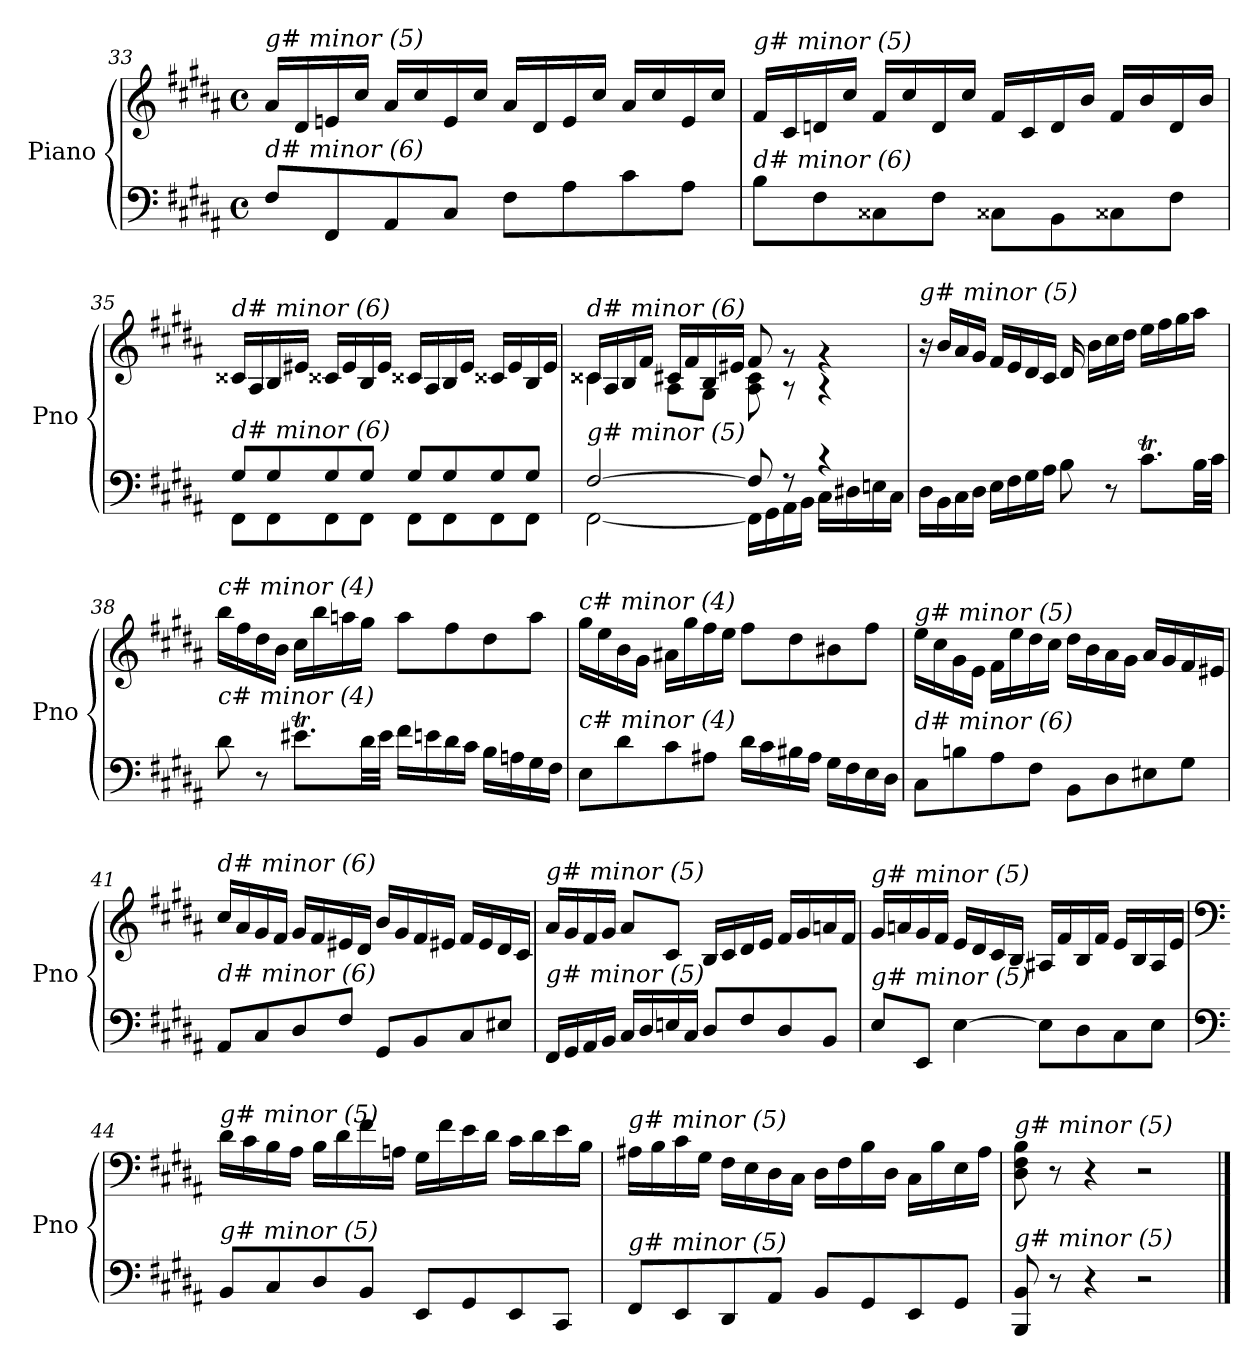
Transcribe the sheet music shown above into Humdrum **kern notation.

**kern	**kern
*part1	*part1
*staff2	*staff1
*I"Piano	*
*I'Pno	*
!!LO:PB:g=z
*clefF4	*clefG2
*k[f#c#g#d#a#]	*k[f#c#g#d#a#]
*M4/4	*M4/4
*met(c)	*met(c)
=33	=33
!	!LO:TX:i:t=g# minor (5)
!LO:TX:i:t=d# minor (6)	!
8F#/L	16a#/LL
.	16d#/
8FF#/	16en/
.	16cc#/JJ
8AA#/	16a#/LL
.	16cc#/
8C#/J	16e/
.	16cc#/JJ
8F#\L	16a#/LL
.	16d#/
8A#\	16e/
.	16cc#/JJ
8c#\	16a#/LL
.	16cc#/
8A#\J	16e/
.	16cc#/JJ
=34	=34
!	!LO:TX:i:t=g# minor (5)
!LO:TX:i:t=d# minor (6)	!
8B\L	16f#/LL
.	16c#/
8F#\	16dn/
.	16cc#/JJ
8C##Xi\	16f#/LL
.	16cc#/
8F#\J	16d/
.	16cc#/JJ
8C##Xi\L	16f#/LL
.	16c#/
8BB\	16d/
.	16b/JJ
8C##Xi\	16f#/LL
.	16b/
8F#\J	16d/
.	16b/JJ
=35	=35
*^	*
!	!	!LO:TX:i:t=d# minor (6)
!LO:TX:i:t=d# minor (6)	!	!
8G#/L	8FF#\L	16c##Xi/LL
.	.	16A#/
8G#/	8FF#\	16B/
.	.	16e#X/JJ
8G#/	8FF#\	16c##Xi/LL
.	.	16e#/
8G#/J	8FF#\J	16B/
.	.	16e#/JJ
8G#/L	8FF#\L	16c##Xi/LL
.	.	16A#/
8G#/	8FF#\	16B/
.	.	16e#/JJ
8G#/	8FF#\	16c##Xi/LL
.	.	16e#/
8G#/J	8FF#\J	16B/
.	.	16e#/JJ
!!LO:LB:g=z
=36	=36	=36
*	*	*^
!	!	!LO:TX:i:t=d# minor (6)	!
!LO:TX:i:t=g# minor (5)	!	!	!
[2F#/	[2FF#\	16c##Xi/LL	4c##Xi\
.	.	16A#/	.
.	.	16B/	.
.	.	16f#/JJ	.
.	.	16c#/LL	8A#\L
.	.	16f#/	.
.	.	16B/	8G#\J
.	.	16e#X/JJ	.
8F#/]	16FF#\LL]	8f#/	8A#\ 8c#\
.	16GG#\	.	.
8r	16AA#\	8rg	8r
.	16BB\JJ	.	.
4r	16C#\LL	4rg	4r
.	16D#X\	.	.
.	16En\	.	.
.	16C#\JJ	.	.
*	*	*v	*v
=37	=37	=37
!	!	!LO:TX:i:t=g# minor (5)
!LO:TX:i:t=g# minor (5)	!	!
*v	*v	*
16D#\LL	16r
16BB\	16b/LL
16C#\	16a#/
16D#\JJ	16g#/JJ
16E\LL	16f#/LL
16F#\	16e/
16G#\	16d#/
16A#\JJ	16c#/JJ
8B\	16d#/
.	16b\LL
8r	16cc#\
.	16dd#\JJ
8.c#T\L	16ee\LL
.	16ff#\
.	16gg#\
32B\LL	16aa#\JJ
32c#\JJJ	.
=38	=38
!	!LO:TX:i:t=c# minor (4)
!LO:TX:i:t=c# minor (4)	!
8d#\	16bb\LL
.	16ff#\
8r	16dd#\
.	16b\JJ
8.e#Xt\L	16cc#\LL
.	16bb\
.	16aan\
32d#\LL	16gg#\JJ
32e#\JJJ	.
16f#\LL	8aa\L
16en\	.
16d#\	8ff#\
16c#\JJ	.
16B\LL	8dd#\
16An\	.
16G#\	8aa\J
16F#\JJ	.
!!LO:LB:g=z
=39	=39
!	!LO:TX:i:t=c# minor (4)
!LO:TX:i:t=c# minor (4)	!
8E\L	16gg#\LL
.	16ee\
8d#\	16b\
.	16g#\JJ
8c#\	16a#X\LL
.	16gg#\
8A#X\J	16ff#\
.	16ee\JJ
16d#\LL	8ff#\L
16c#\	.
16B#X\	8dd#\
16A#\JJ	.
16G#\LL	8b#X\
16F#\	.
16E\	8ff#\J
16D#\JJ	.
=40	=40
!	!LO:TX:i:t=g# minor (5)
!LO:TX:i:t=d# minor (6)	!
8C#\L	16ee\LL
.	16cc#\
8Bn\	16g#\
.	16e\JJ
8A#\	16f#\LL
.	16ee\
8F#\J	16dd#\
.	16cc#\JJ
8BB\L	16dd#\LL
.	16b\
8D#\	16a#\
.	16g#\JJ
8E#X\	16a#/LL
.	16g#/
8G#\J	16f#/
.	16e#X/JJ
=41	=41
!	!LO:TX:i:t=d# minor (6)
!LO:TX:i:t=d# minor (6)	!
8AA#/L	16cc#/LL
.	16a#/
8C#/	16g#/
.	16f#/JJ
8D#/	16g#/LL
.	16f#/
8F#/J	16e#X/
.	16d#/JJ
8GG#/L	16b/LL
.	16g#/
8BB/	16f#/
.	16e#X/JJ
8C#/	16f#/LL
.	16e#/
8E#X/J	16d#/
.	16c#/JJ
!!LO:LB:g=z
=42	=42
!	!LO:TX:i:t=g# minor (5)
!LO:TX:i:t=g# minor (5)	!
16FF#/LL	16a#/LL
16GG#/	16g#/
16AA#/	16f#/
16BB/JJ	16g#/JJ
16C#/LL	8a#/L
16D#/	.
16En/	8c#/J
16C#/JJ	.
8D#/L	16B/LL
.	16c#/
8F#/	16d#/
.	16e/JJ
8D#/	16f#/LL
.	16g#/
8BB/J	16an/
.	16f#/JJ
=43	=43
!	!LO:TX:i:t=g# minor (5)
!LO:TX:i:t=g# minor (5)	!
8E/L	16g#/LL
.	16an/
8EE/J	16g#/
.	16f#/JJ
[4E\	16e/LL
.	16d#/
.	16c#/
.	16B/JJ
8E\L]	16A#X/LL
.	16f#/
8D#\	16B/
.	16f#/JJ
8C#\	16e/LL
.	16B/
8E\J	16A#/
.	16e/JJ
!!LO:LB:g=z
=44	=44
*clefF4	*clefF4
!	!LO:TX:i:t=g# minor (5)
!LO:TX:i:t=g# minor (5)	!
8BB/L	16d#\LL
.	16c#\
8C#/	16B\
.	16A#\JJ
8D#/	16B\LL
.	16d#\
8BB/J	16f#\
.	16An\JJ
8EE/L	16G#\LL
.	16f#\
8GG#/	16e\
.	16d#\JJ
8EE/	16c#\LL
.	16d#\
8CC#/J	16e\
.	16B\JJ
=45	=45
!	!LO:TX:i:t=g# minor (5)
!LO:TX:i:t=g# minor (5)	!
8FF#/L	16A#X\LL
.	16B\
8EE/	16c#\
.	16G#\JJ
8DD#/	16F#\LL
.	16E\
8AA#/J	16D#\
.	16C#\JJ
8BB/L	16D#\LL
.	16F#\
8GG#/	16B\
.	16D#\JJ
8EE/	16C#\LL
.	16B\
8GG#/J	16E\
.	16A#\JJ
=46	=46
!	!LO:TX:i:t=g# minor (5)
!LO:TX:i:t=g# minor (5)	!
8BBB/ 8BB/	8D#\ 8F#\ 8B\
8r	8r
4r	4r
2r	2r
==	==
*-	*-
